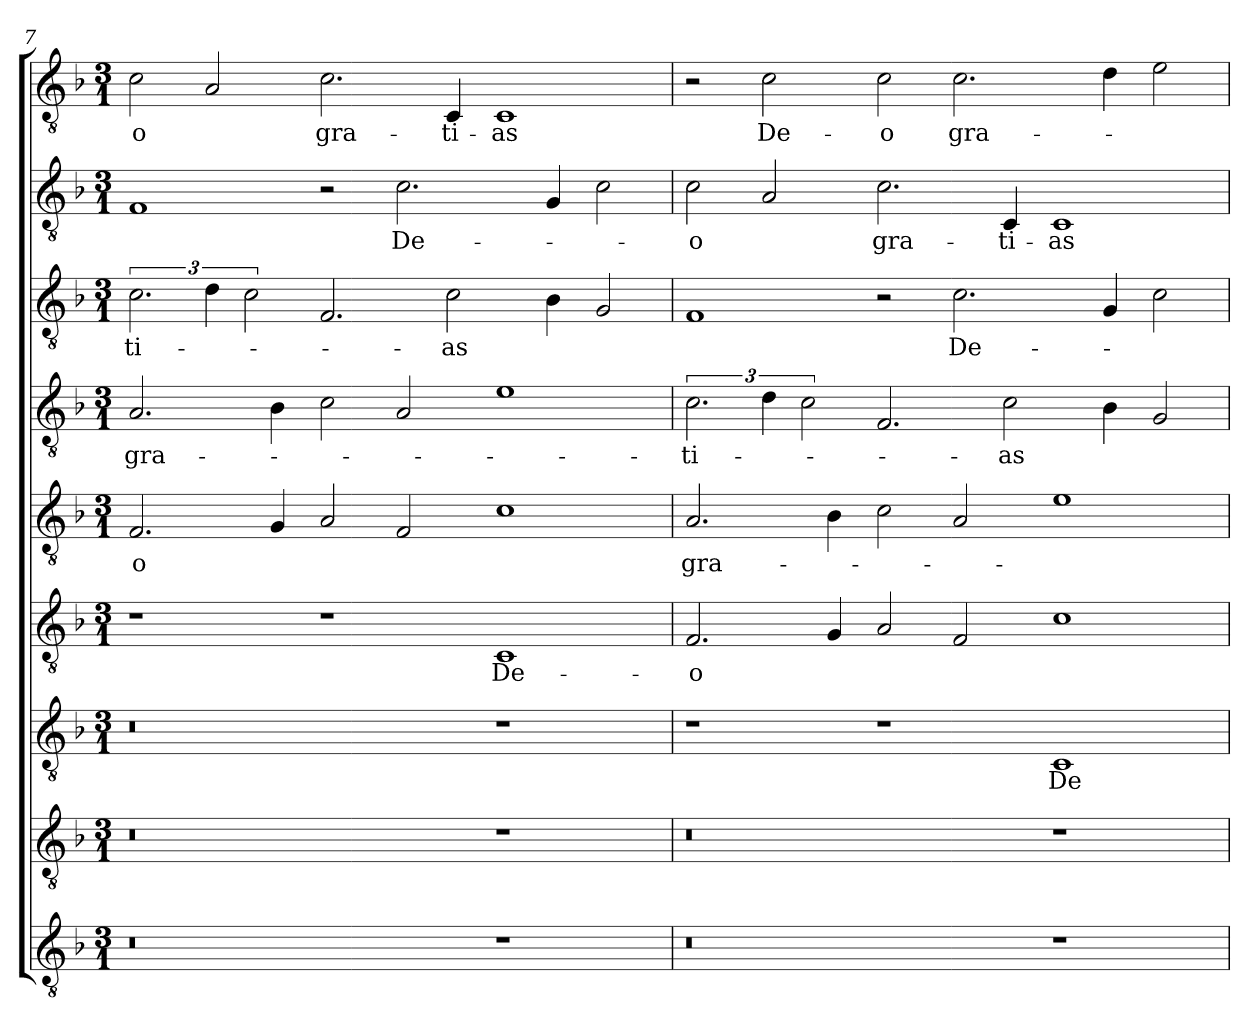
**kern	**kern	**kern	**text	**kern	**text	**kern	**text	**kern	**text	**kern	**text	**kern	**text	**kern	**text
*part9	*part8	*part7	*part7	*part6	*part6	*part5	*part5	*part4	*part4	*part3	*part3	*part2	*part2	*part1	*part1
*staff9	*staff8	*staff7	*staff7	*staff6	*staff6	*staff5	*staff5	*staff4	*staff4	*staff3	*staff3	*staff2	*staff2	*staff1	*staff1
*clefGv2	*clefGv2	*clefGv2	*	*clefGv2	*	*clefGv2	*	*clefGv2	*	*clefGv2	*	*clefGv2	*	*clefGv2	*
*k[b-]	*k[b-]	*k[b-]	*	*k[b-]	*	*k[b-]	*	*k[b-]	*	*k[b-]	*	*k[b-]	*	*k[b-]	*
*F:	*F:	*F:	*	*F:	*	*F:	*	*F:	*	*F:	*	*F:	*	*F:	*
*M3/1	*M3/1	*M3/1	*	*M3/1	*	*M3/1	*	*M3/1	*	*M3/1	*	*M3/1	*	*M3/1	*
=7	=7	=7	=7	=7	=7	=7	=7	=7	=7	=7	=7	=7	=7	=7	=7
!	!	!	!	!	!	!	!LO:LY:b	!	!LO:LY:b	!	!LO:LY:b	!	!	!	!LO:LY:b
0r	0r	0r	.	1r	.	2.F/	-o	2.A/	gra-	3.c\	-ti-	1F	.	2c\	-o
.	.	.	.	.	.	.	.	.	.	6d\	.	.	.	2A/	.
.	.	.	.	.	.	.	.	.	.	3c\	.	.	.	.	.
.	.	.	.	.	.	4G/	.	4B-\	.	.	.	.	.	.	.
!	!	!	!	!	!	!	!	!	!	!	!	!	!	!	!LO:LY:b
.	.	.	.	1r	.	2A/	.	2c\	.	2.F/	.	2r	.	2.c\	gra-
!	!	!	!	!	!	!	!	!	!	!	!	!	!LO:LY:b	!	!
.	.	.	.	.	.	2F/	.	2A/	.	.	.	2.c\	De-	.	.
!	!	!	!	!	!	!	!	!	!	!	!LO:LY:b	!	!	!	!LO:LY:b
.	.	.	.	.	.	.	.	.	.	2c\	-as	.	.	4C/	-ti-
!	!	!	!	!	!LO:LY:b	!	!	!	!	!	!	!	!	!	!LO:LY:b
1r	1r	1r	.	1C	De-	1c	.	1e	.	.	.	.	.	1C	-as
.	.	.	.	.	.	.	.	.	.	4B-\	.	4G/	.	.	.
.	.	.	.	.	.	.	.	.	.	2G/	.	2c\	.	.	.
=8	=8	=8	=8	=8	=8	=8	=8	=8	=8	=8	=8	=8	=8	=8	=8
!	!	!	!	!	!LO:LY:b	!	!LO:LY:b	!	!LO:LY:b	!	!	!	!LO:LY:b	!	!
0r	0r	1r	.	2.F/	-o	2.A/	gra-	3.c\	-ti-	1F	.	2c\	-o	2r	.
!	!	!	!	!	!	!	!	!	!	!	!	!	!	!	!LO:LY:b
.	.	.	.	.	.	.	.	6d\	.	.	.	2A/	.	2c\	De-
.	.	.	.	.	.	.	.	3c\	.	.	.	.	.	.	.
.	.	.	.	4G/	.	4B-\	.	.	.	.	.	.	.	.	.
!	!	!	!	!	!	!	!	!	!	!	!	!	!LO:LY:b	!	!LO:LY:b
.	.	1r	.	2A/	.	2c\	.	2.F/	.	2r	.	2.c\	gra-	2c\	-o
!	!	!	!	!	!	!	!	!	!	!	!LO:LY:b	!	!	!	!LO:LY:b
.	.	.	.	2F/	.	2A/	.	.	.	2.c\	De-	.	.	2.c\	gra-
!	!	!	!	!	!	!	!	!	!LO:LY:b	!	!	!	!LO:LY:b	!	!
.	.	.	.	.	.	.	.	2c\	-as	.	.	4C/	-ti-	.	.
!	!	!	!LO:LY:b	!	!	!	!	!	!	!	!	!	!LO:LY:b	!	!
1r	1r	1C	De-	1c	.	1e	.	.	.	.	.	1C	-as	.	.
.	.	.	.	.	.	.	.	4B-\	.	4G/	.	.	.	4d\	.
.	.	.	.	.	.	.	.	2G/	.	2c\	.	.	.	2e\	.
=	=	=	=	=	=	=	=	=	=	=	=	=	=	=	=
*-	*-	*-	*-	*-	*-	*-	*-	*-	*-	*-	*-	*-	*-	*-	*-
